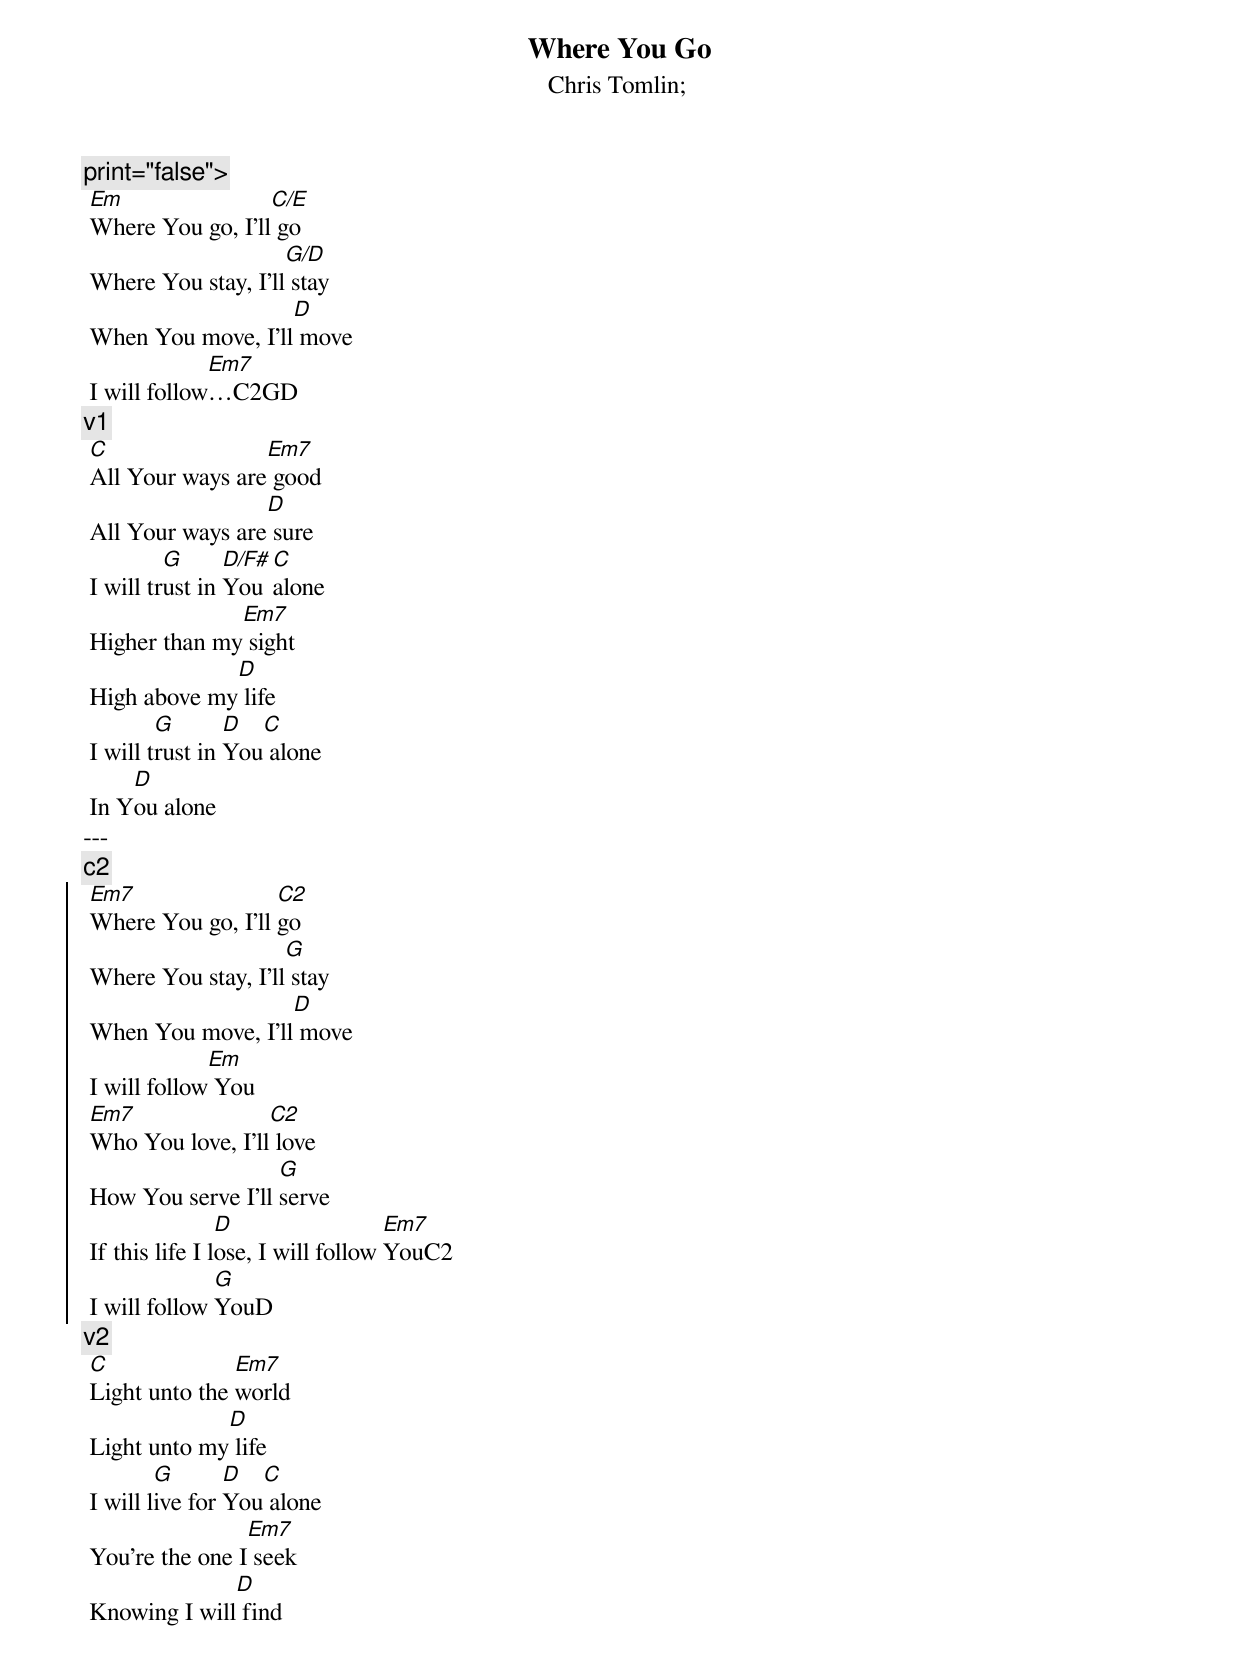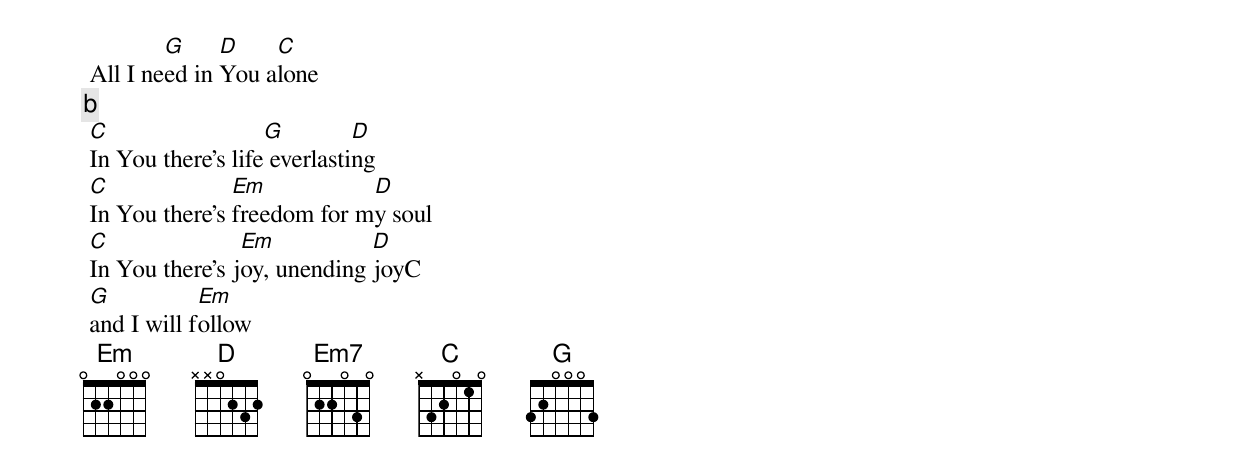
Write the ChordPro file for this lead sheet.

{title:Where You Go}
{subtitle:Chris Tomlin}
{subtitle:}
{comment:}
{comment:}
{comment:print="false">}
 [Em]Where You go, I’ll[C/E] go
 Where You stay, I’ll[G/D] stay
 When You move, I’ll[D] move
 I will follow[Em7]…C2GD
{comment:v1}
 [C]All Your ways are[Em7] good
 All Your ways are[D] sure
 I will tr[G]ust in [D/F#]You [C]alone
 Higher than my[Em7] sight
 High above my[D] life
 I will t[G]rust in [D]You[C] alone
 In Y[D]ou alone
---
{comment:c2}
{soc}
 [Em7]Where You go, I'll [C2]go
 Where You stay, I'll[G] stay
 When You move, I'll[D] move
 I will follow[Em] You
 [Em7]Who You love, I'll[C2] love
 How You serve I'll [G]serve
 If this life I l[D]ose, I will follow [Em7]YouC2
 I will follow [G]YouD
{eoc}
{comment:v2}
 [C]Light unto the [Em7]world
 Light unto my[D] life
 I will l[G]ive for [D]You[C] alone
 You're the one I[Em7] seek
 Knowing I will[D] find
 All I ne[G]ed in [D]You a[C]lone
{comment:b}
 [C]In You there's life[G] everlasti[D]ng
 [C]In You there's [Em]freedom for m[D]y soul
 [C]In You there's j[Em]oy, unending [D]joyC
 [G]and I will f[Em]ollow
